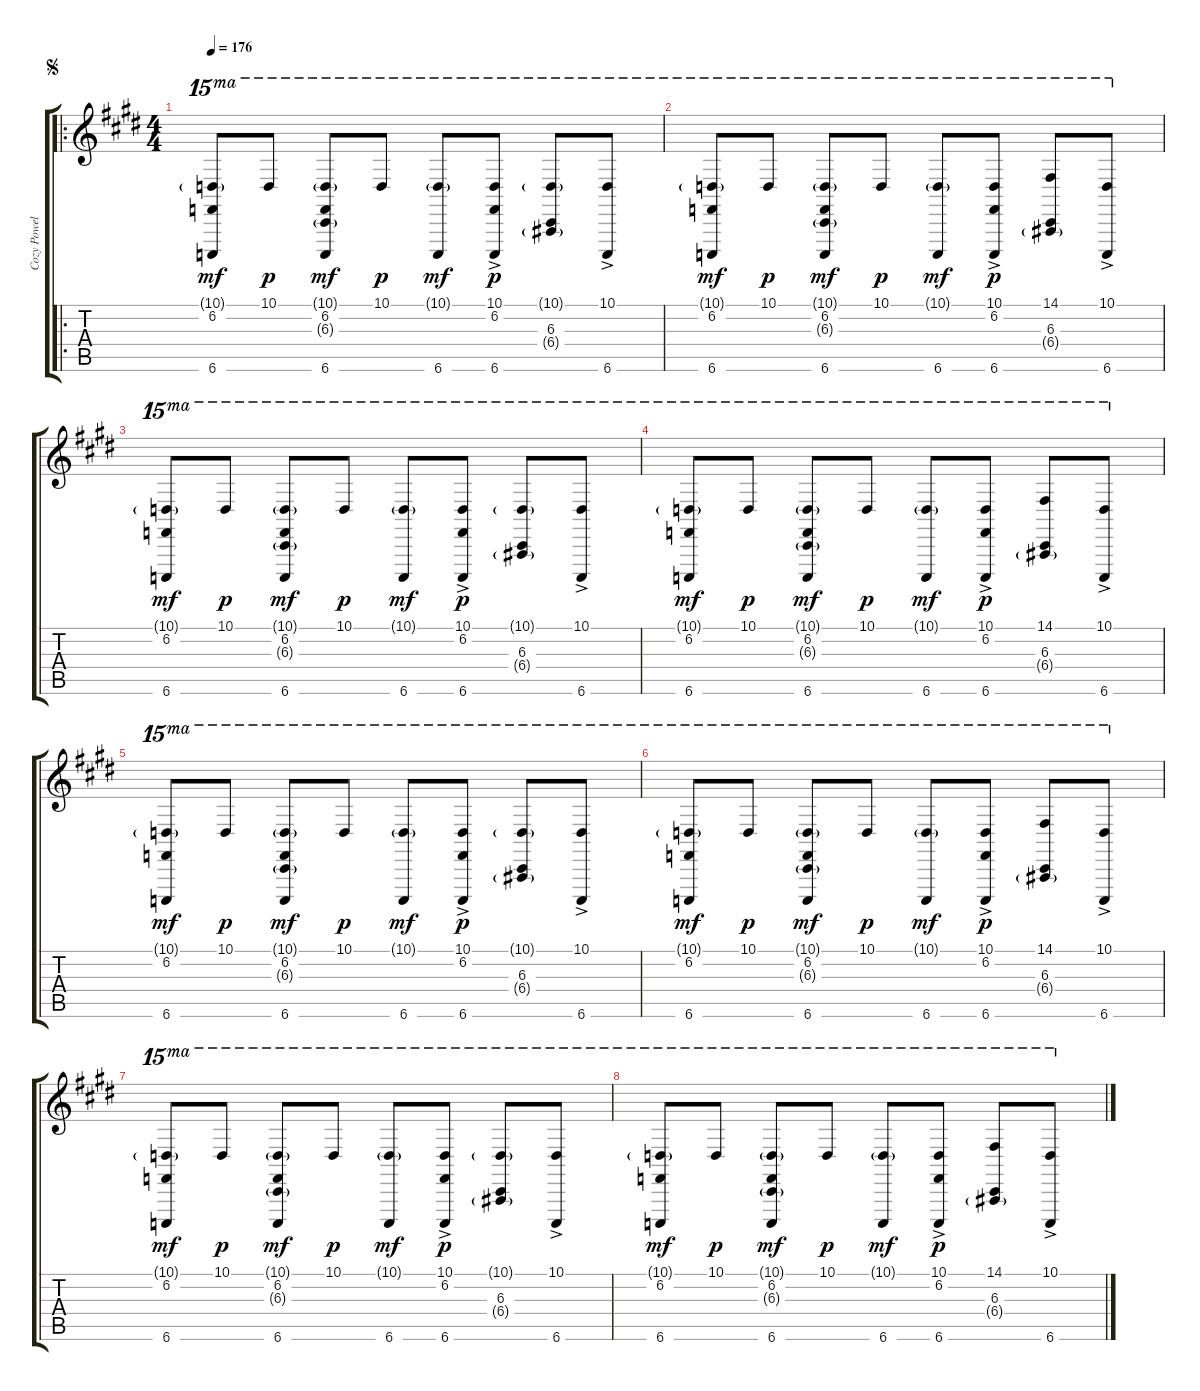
\track ("Cozy Powell Drum Kit" "Cozy Powel") {instrument melodictom}
\staff {score tabs}
\tuning (E4 B3 G3 E3 B2 Gb2) {hide}
\ro
\ts (4 4)
\jump segno
\tempo 176
\clef g2
\ks e
(10.1{g} 6.2 6.6).8{ot 15ma dy mf} 10.1.8{ot 15ma dy p} (10.1{g} 6.2 6.3{g} 6.6).8{ot 15ma dy mf} 10.1.8{ot 15ma dy p} (10.1{g} 6.6).8{ot 15ma dy mf} (10.1 6.2{ac} 6.6{ac}).8{ot 15ma dy p} (10.1{g} 6.3 6.4{g}).8{ot 15ma} (10.1 6.6{ac}).8{ot 15ma} |
(10.1{g} 6.2 6.6).8{ot 15ma dy mf} 10.1.8{ot 15ma dy p} (10.1{g} 6.2 6.3{g} 6.6).8{ot 15ma dy mf} 10.1.8{ot 15ma dy p} (10.1{g} 6.6).8{ot 15ma dy mf} (10.1 6.2{ac} 6.6{ac}).8{ot 15ma dy p} (14.1 6.3 6.4{g}).8{ot 15ma} (10.1 6.6{ac}).8{ot 15ma} |
(10.1{g} 6.2 6.6).8{ot 15ma dy mf} 10.1.8{ot 15ma dy p} (10.1{g} 6.2 6.3{g} 6.6).8{ot 15ma dy mf} 10.1.8{ot 15ma dy p} (10.1{g} 6.6).8{ot 15ma dy mf} (10.1 6.2{ac} 6.6{ac}).8{ot 15ma dy p} (10.1{g} 6.3 6.4{g}).8{ot 15ma} (10.1 6.6{ac}).8{ot 15ma} |
(10.1{g} 6.2 6.6).8{ot 15ma dy mf} 10.1.8{ot 15ma dy p} (10.1{g} 6.2 6.3{g} 6.6).8{ot 15ma dy mf} 10.1.8{ot 15ma dy p} (10.1{g} 6.6).8{ot 15ma dy mf} (10.1 6.2{ac} 6.6{ac}).8{ot 15ma dy p} (14.1 6.3 6.4{g}).8{ot 15ma} (10.1 6.6{ac}).8{ot 15ma} |
(10.1{g} 6.2 6.6).8{ot 15ma dy mf} 10.1.8{ot 15ma dy p} (10.1{g} 6.2 6.3{g} 6.6).8{ot 15ma dy mf} 10.1.8{ot 15ma dy p} (10.1{g} 6.6).8{ot 15ma dy mf} (10.1 6.2{ac} 6.6{ac}).8{ot 15ma dy p} (10.1{g} 6.3 6.4{g}).8{ot 15ma} (10.1 6.6{ac}).8{ot 15ma} |
(10.1{g} 6.2 6.6).8{ot 15ma dy mf} 10.1.8{ot 15ma dy p} (10.1{g} 6.2 6.3{g} 6.6).8{ot 15ma dy mf} 10.1.8{ot 15ma dy p} (10.1{g} 6.6).8{ot 15ma dy mf} (10.1 6.2{ac} 6.6{ac}).8{ot 15ma dy p} (14.1 6.3 6.4{g}).8{ot 15ma} (10.1 6.6{ac}).8{ot 15ma} |
(10.1{g} 6.2 6.6).8{ot 15ma dy mf} 10.1.8{ot 15ma dy p} (10.1{g} 6.2 6.3{g} 6.6).8{ot 15ma dy mf} 10.1.8{ot 15ma dy p} (10.1{g} 6.6).8{ot 15ma dy mf} (10.1 6.2{ac} 6.6{ac}).8{ot 15ma dy p} (10.1{g} 6.3 6.4{g}).8{ot 15ma} (10.1 6.6{ac}).8{ot 15ma} |
(10.1{g} 6.2 6.6).8{ot 15ma dy mf} 10.1.8{ot 15ma dy p} (10.1{g} 6.2 6.3{g} 6.6).8{ot 15ma dy mf} 10.1.8{ot 15ma dy p} (10.1{g} 6.6).8{ot 15ma dy mf} (10.1 6.2{ac} 6.6{ac}).8{ot 15ma dy p} (14.1 6.3 6.4{g}).8{ot 15ma} (10.1 6.6{ac}).8{ot 15ma}
